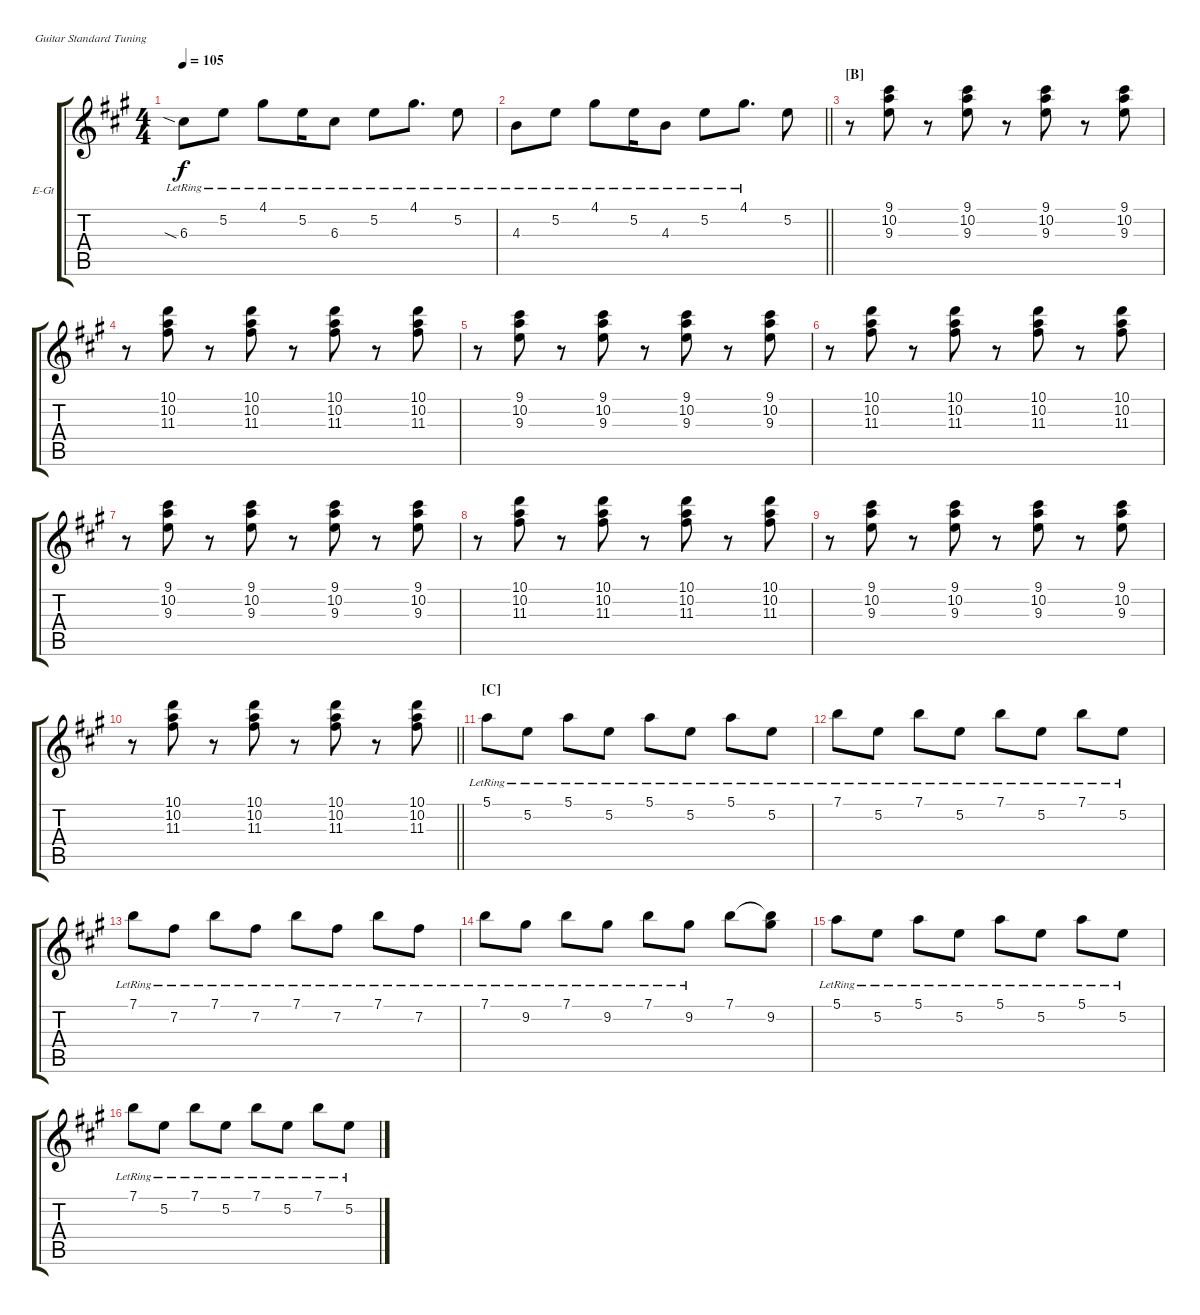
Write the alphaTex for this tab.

\bracketExtendMode groupsimilarinstruments
\firstSystemTrackNameOrientation horizontal
\otherSystemsTrackNameOrientation horizontal
\track ("Nick Valensi" "E-Gt") {instrument overdrivenguitar}
\staff {score tabs}
\tuning (E4 B3 G3 D3 A2 E2)
\ts (4 4)
\tempo 105
\clef g2
\ks a
6.3{sia lr}.8{dy f} 5.2{lr}.8 4.1{lr}.8 5.2{lr}.16 6.3{lr}.8 5.2{lr}.8 4.1{lr}.8{d} 5.2{lr}.8 |
\barLineRight lightlight
4.3{lr}.8 5.2{lr}.8 4.1{lr}.8 5.2{lr}.16 4.3{lr}.8 5.2{lr}.8 4.1{lr}.8{d} 5.2.8 |
\section ("B" "")
r.8 (9.1 10.2 9.3).8 r.8 (9.1 10.2 9.3).8 r.8 (9.1 10.2 9.3).8 r.8 (9.1 10.2 9.3).8 |
r.8 (10.1 10.2 11.3).8 r.8 (10.1 10.2 11.3).8 r.8 (10.1 10.2 11.3).8 r.8 (10.1 10.2 11.3).8 |
r.8 (9.1 10.2 9.3).8 r.8 (9.1 10.2 9.3).8 r.8 (9.1 10.2 9.3).8 r.8 (9.1 10.2 9.3).8 |
r.8 (10.1 10.2 11.3).8 r.8 (10.1 10.2 11.3).8 r.8 (10.1 10.2 11.3).8 r.8 (10.1 10.2 11.3).8 |
r.8 (9.1 10.2 9.3).8 r.8 (9.1 10.2 9.3).8 r.8 (9.1 10.2 9.3).8 r.8 (9.1 10.2 9.3).8 |
r.8 (10.1 10.2 11.3).8 r.8 (10.1 10.2 11.3).8 r.8 (10.1 10.2 11.3).8 r.8 (10.1 10.2 11.3).8 |
r.8 (9.1 10.2 9.3).8 r.8 (9.1 10.2 9.3).8 r.8 (9.1 10.2 9.3).8 r.8 (9.1 10.2 9.3).8 |
\barLineRight lightlight
r.8 (10.1 10.2 11.3).8 r.8 (10.1 10.2 11.3).8 r.8 (10.1 10.2 11.3).8 r.8 (10.1 10.2 11.3).8 |
\section ("C" "")
5.1{lr}.8 5.2{lr}.8 5.1{lr}.8 5.2{lr}.8 5.1{lr}.8 5.2{lr}.8 5.1{lr}.8 5.2{lr}.8 |
7.1{lr}.8 5.2{lr}.8 7.1{lr}.8 5.2{lr}.8 7.1{lr}.8 5.2{lr}.8 7.1{lr}.8 5.2{lr}.8 |
7.1{lr}.8 7.2{lr}.8 7.1{lr}.8 7.2{lr}.8 7.1{lr}.8 7.2{lr}.8 7.1{lr}.8 7.2{lr}.8 |
7.1{lr}.8 9.2{lr}.8 7.1{lr}.8 9.2{lr}.8 7.1{lr}.8 9.2{lr}.8 7.1.8 (9.2 7.1{t}).8 |
5.1{lr}.8 5.2{lr}.8 5.1{lr}.8 5.2{lr}.8 5.1{lr}.8 5.2{lr}.8 5.1{lr}.8 5.2{lr}.8 |
7.1{lr}.8 5.2{lr}.8 7.1{lr}.8 5.2{lr}.8 7.1{lr}.8 5.2{lr}.8 7.1{lr}.8 5.2{lr}.8
